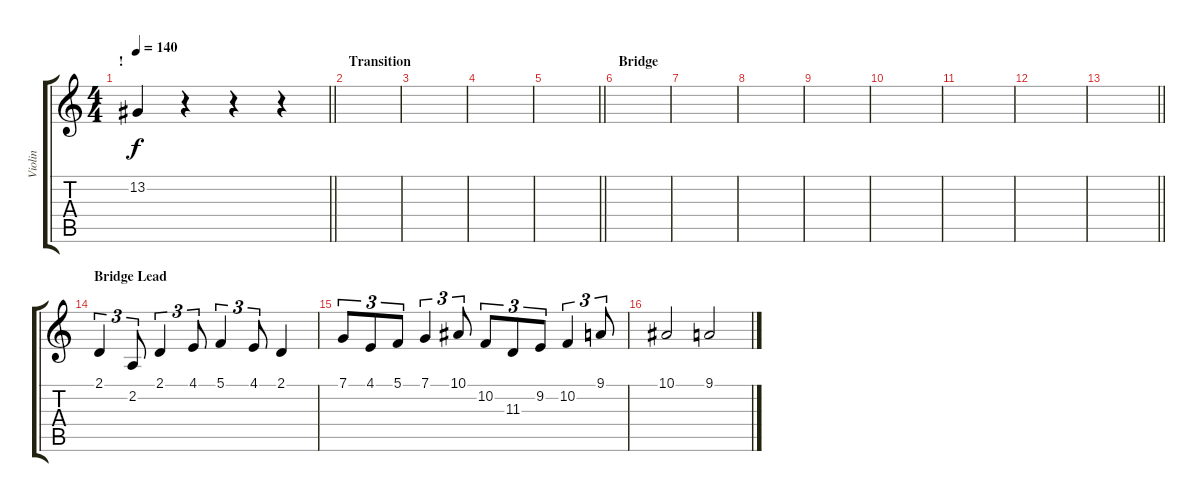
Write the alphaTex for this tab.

\track ("Violin" "Violin") {instrument violin}
\staff {score tabs}
\tuning (C4 G3 Eb3 Bb2 F2 C2) {hide}
\ts (4 4)
\section ("" "!")
\tempo 140
\clef g2
\barLineRight lightlight
\ks c
13.2.4{dy f} r.4 r.4 r.4 |
\section ("" "Transition")
|
|
|
\barLineRight lightlight
|
\section ("" "Bridge")
|
|
|
|
|
|
|
\barLineRight lightlight
|
\section ("" "Bridge Lead")
2.1.4{tu (3 2)} 2.2.8{tu (3 2)} 2.1.4{tu (3 2)} 4.1.8{tu (3 2)} 5.1.4{tu (3 2)} 4.1.8{tu (3 2)} 2.1.4 |
7.1.8{tu (3 2)} 4.1.8{tu (3 2)} 5.1.8{tu (3 2)} 7.1.4{tu (3 2)} 10.1.8{tu (3 2)} 10.2.8{tu (3 2)} 11.3.8{tu (3 2)} 9.2.8{tu (3 2)} 10.2.4{tu (3 2)} 9.1.8{tu (3 2)} |
10.1.2 9.1.2
